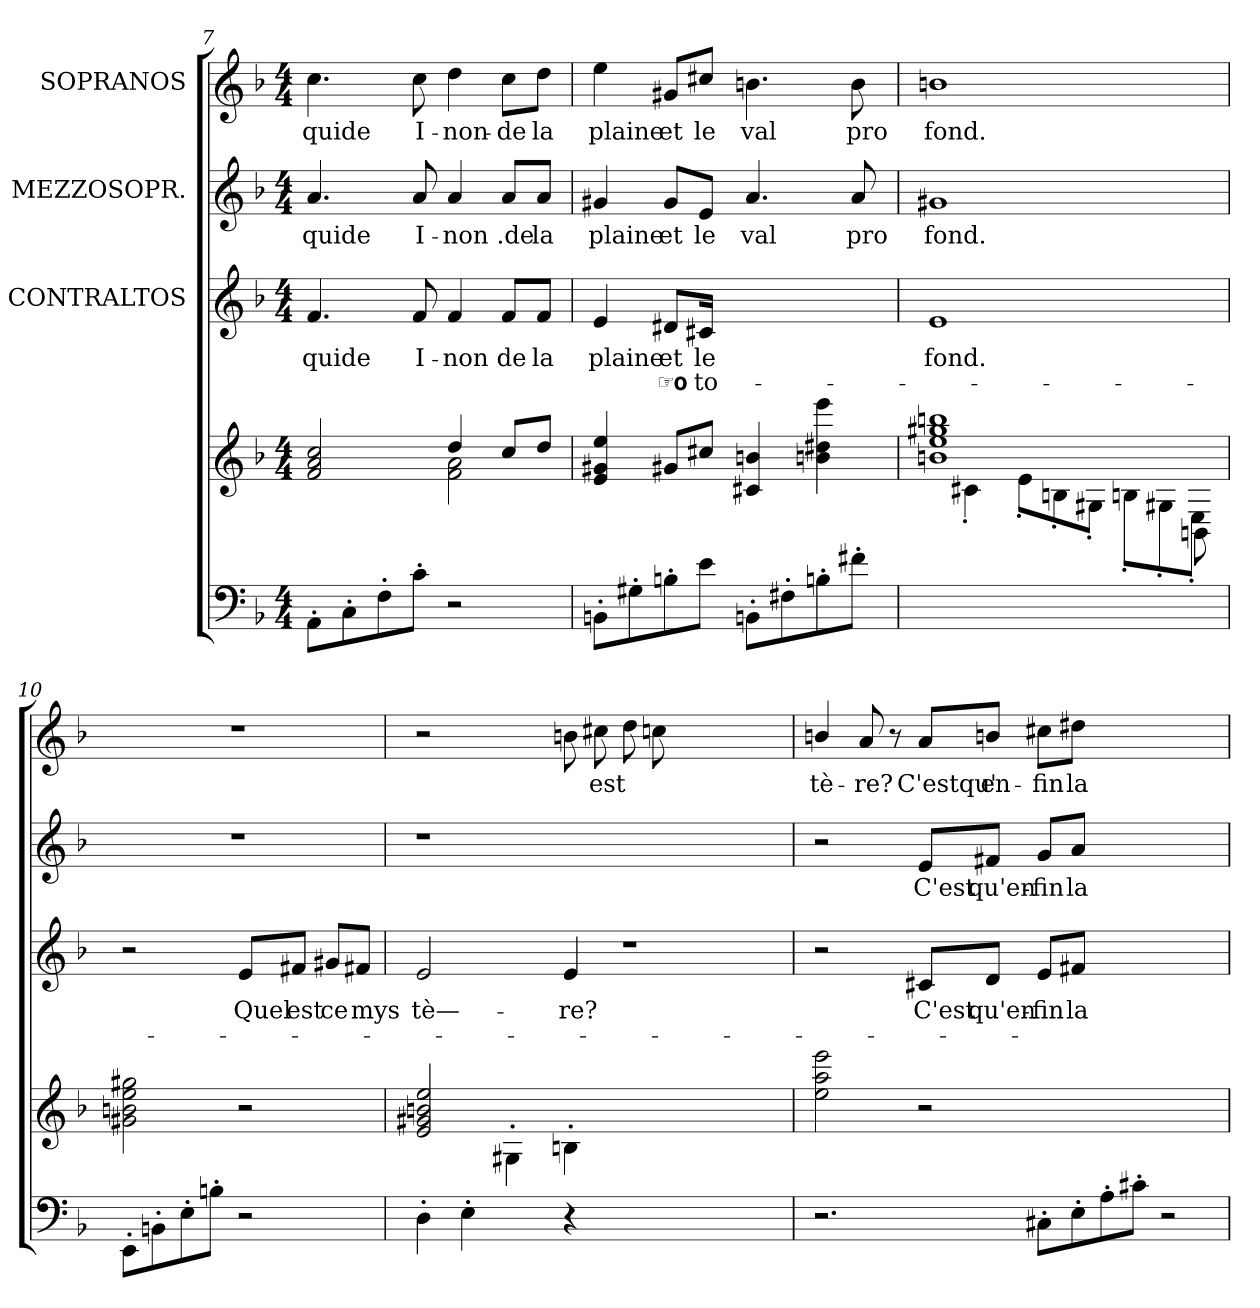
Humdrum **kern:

**kern	**kern	**kern	**text	**text	**kern	**text	**kern	**text
*part4	*part4	*part3	*part3	*part3	*part2	*part2	*part1	*part1
*staff5	*staff4	*staff3	*staff3	*staff3	*staff2	*staff2	*staff1	*staff1
*	*	*I"CONTRALTOS	*	*	*I"MEZZOSOPR.	*	*I"SOPRANOS	*
*clefF4	*clefG2	*clefG2	*	*	*clefG2	*	*clefG2	*
*k[b-]	*k[b-]	*k[b-]	*	*	*k[b-]	*	*k[b-]	*
*M4/4	*M4/4	*M4/4	*	*	*M4/4	*	*M4/4	*
=7	=7	=7	=7	=7	=7	=7	=7	=7
*	*^	*	*	*	*	*	*	*
8AA'>i\L	2fj/ 2aj/ 2ccj/	8ryy	4.fj/	quide	.	4.aj/	quide	4.ccj\	quide
8C'>i\	.	8ryy	.	.	.	.	.	.	.
8F'>i\	.	8ryy	.	.	.	.	.	.	.
8c'>i\J	.	8ryy	8fj/	I-	.	8aj/	I-	8ccj\	I-
2r	4ddj/	2fZ\ 2aZ\	4fj/	non	.	4aj/	non	4ddj\	non-
.	8ccj/L	.	8fj/L	de	.	8aj/L	.de	8ccj\L	de
.	8ddj/J	.	8fj/J	la	.	8aj/J	la	8ddj\J	la
*	*v	*v	*	*	*	*	*	*	*
!!LO:PB:g=z
=8	=8	=8	=8	=8	=8	=8	=8	=8
8BBn'>i\L	4eej/ 4g#Xj/ 4ej/	4ej/	plaine	.	4g#Xj/	plaine	4eej\	plaine
8G#X'>i\	.	.	.	.	.	.	.	.
8Bn'>i\	8g#Xj/L	8d#Xj/L	et	☞o	8g#j/L	et	8g#Xj/L	et
8ei\J	8cc#Xj/J	16c#Xj/Jk	le	to-	8ej/J	le	8cc#Xj/J	le
.	.	2ryy	.	.	.	.	.	.
8BBn'>i\L	4bnj/ 4c#Xj/	.	.	.	4.aj/	val	4.bnj\	val
8F#X'>'>i\	.	.	.	.	.	.	.	.
8Bn'>i\	4bnj\ 4dd#Xj\ 4eeej\	.	.	.	.	.	.	.
8f#X'>i\J	.	.	.	.	8aj/	pro	8bj\	pro
.	.	16ryy	.	.	.	.	.	.
=9	=9	=9	=9	=9	=9	=9	=9	=9
*	*^	*	*	*	*	*	*	*
1ryy	1bnj/ 1bbnj/ 1gg#Xj/ 1eej/	8ryy	1ej/	fond.	.	1g#Xj/	fond.	1bnj/	fond.
.	.	4c#X'>i\	.	.	.	.	.	.	.
.	.	8e'>i\L	.	.	.	.	.	.	.
.	.	8Bn'>i\	.	.	.	.	.	.	.
.	.	8G#X'>i\J	.	.	.	.	.	.	.
.	.	8Bn'>i\L	.	.	.	.	.	.	.
.	.	8G#X'>i\	.	.	.	.	.	.	.
8ryy	8BBV\	8E'>i\J	8ryy	.	.	8ryy	.	8ryy	.
*	*v	*v	*	*	*	*	*	*	*
=10	=10	=10	=10	=10	=10	=10	=10	=10
8EE'>'>i\L	2g#Xj\ 2bnj\ 2eej\ 2gg#Xj\	2r	.	.	1r	.	1r	.
8BBn'>i\	.	.	.	.	.	.	.	.
8E'>i\	.	.	.	.	.	.	.	.
8Bn'>i\J	.	.	.	.	.	.	.	.
2r	2r	8ej/L	Quel	.	.	.	.	.
.	.	8f#Xj/J	est	.	.	.	.	.
.	.	8g#Xj/L	ce	.	.	.	.	.
.	.	8f#Xj/J	mys	.	.	.	.	.
=11	=11	=11	=11	=11	=11	=11	=11	=11
*	*^	*	*	*	*	*	*	*
4D'>i\	1ryy	2eej/ 2bnj/ 2g#Xj/ 2ej/	2ej/	tè—-	.	1r	.	2r	.
4E'>i\	.	.	.	.	.	.	.	.	.
8ryy	.	4G#X'>'>j\	8ryy	.	.	.	.	8ryy	.
8ryy	.	.	8ryy	.	.	.	.	8ryy	.
4r	.	4Bn'>j\	4ej/	re?	.	.	.	8bnj\	.
.	.	.	.	.	.	.	.	8cc#Xj\	est
2.ryy	1ryy	1ryy	1r	.	.	1ryy	.	8ddV\	.
.	.	.	.	.	.	.	.	8ccV\	.
.	.	.	.	.	.	.	.	2.ryy	.
4ryy	.	.	.	.	.	.	.	.	.
*	*v	*v	*	*	*	*	*	*	*
!!LO:LB:g=z
=12	=12	=12	=12	=12	=12	=12	=12	=12
2.r	2eej\ 2aaj\ 2eeej\	2r	.	.	2r	.	4bnj/	tè-
.	.	.	.	.	.	.	8aj/	re?
.	.	.	.	.	.	.	8r	.
.	2r	8c#Xj/L	C'est	.	8ej/L	C'est	8aj/L	C'estqu'
.	.	8dj/J	qu'en-	.	8f#Xj/J	qu'en-	8bnj/J	en-
8C#X'>i\L	.	8ej/L	fin	.	8gj/L	fin	8cc#Xj\L	fin
8E'>i\	.	8f#Xj/J	la	.	8aj/J	la	8dd#Xj\J	la
8A'>i\	2.ryy	2.ryy	.	.	2.ryy	.	2.ryy	.
8c#X'>'>i\J	.	.	.	.	.	.	.	.
2r	.	.	.	.	.	.	.	.
=	=	=	=	=	=	=	=	=
*-	*-	*-	*-	*-	*-	*-	*-	*-
